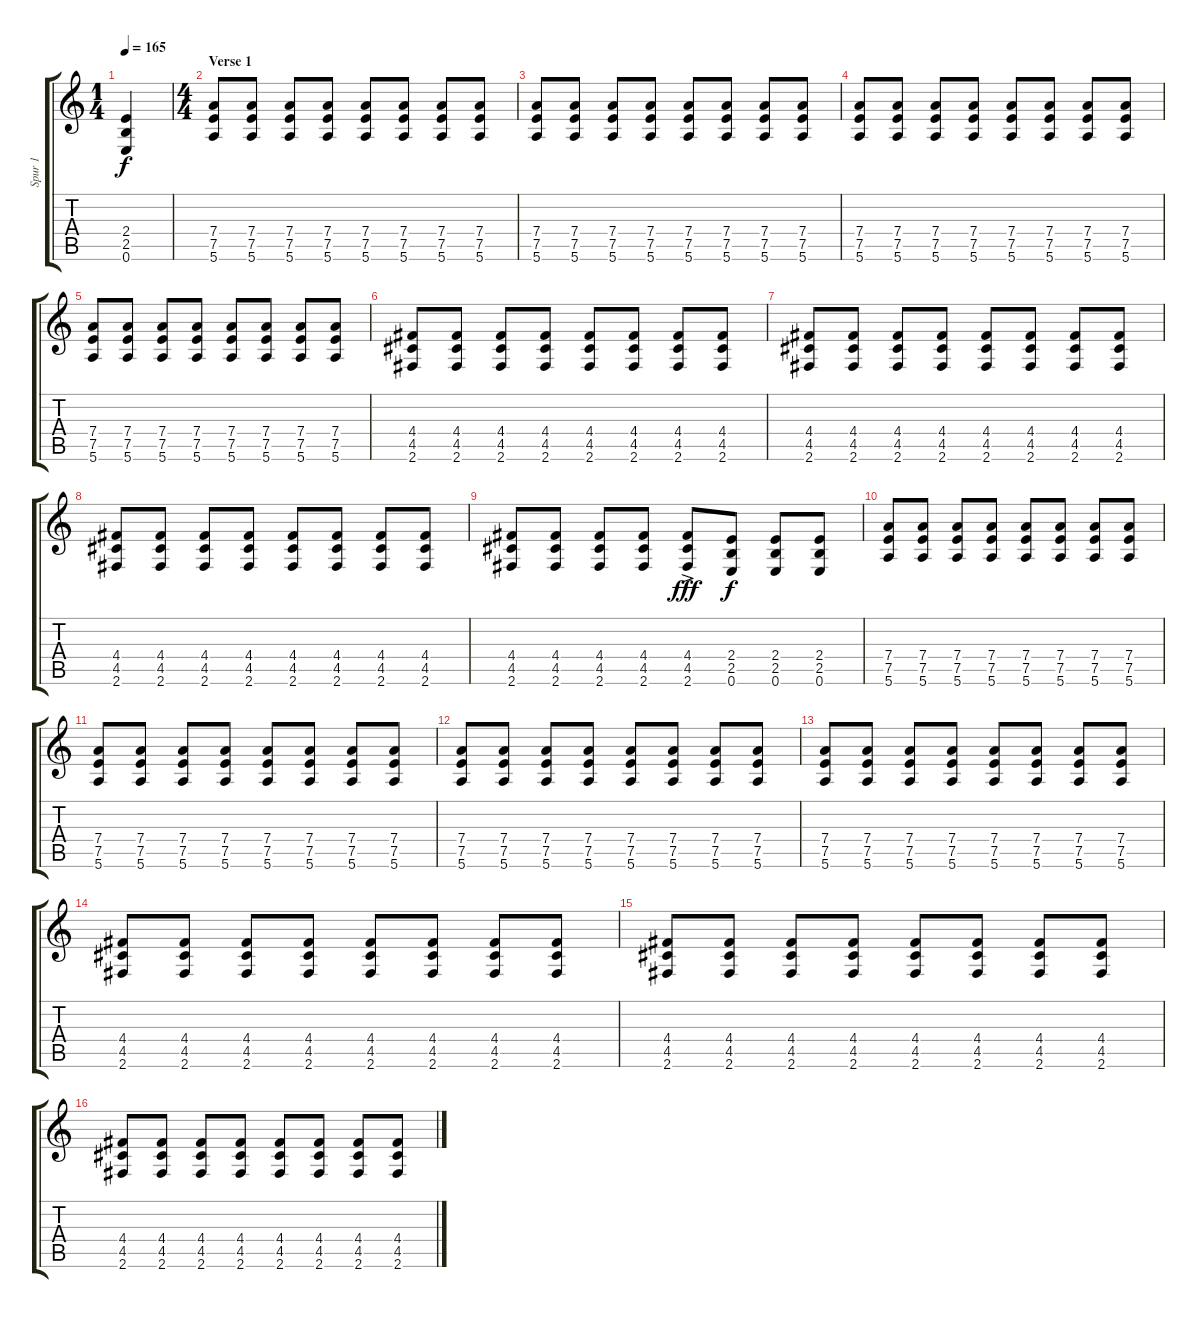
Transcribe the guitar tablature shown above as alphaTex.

\track ("Spur 1" "Spur 1") {instrument distortionguitar}
\staff {score tabs}
\tuning (E4 B3 G3 D3 A2 E2) {hide}
\ts (1 4)
\tempo 165
\clef g2
\ks c
(2.4 2.5 0.6).4{dy f instrument distortionguitar} |
\ts (4 4)
\section ("" "Verse 1")
(7.4 7.5 5.6).8 (7.4 7.5 5.6).8 (7.4 7.5 5.6).8 (7.4 7.5 5.6).8 (7.4 7.5 5.6).8 (7.4 7.5 5.6).8 (7.4 7.5 5.6).8 (7.4 7.5 5.6).8 |
(7.4 7.5 5.6).8 (7.4 7.5 5.6).8 (7.4 7.5 5.6).8 (7.4 7.5 5.6).8 (7.4 7.5 5.6).8 (7.4 7.5 5.6).8 (7.4 7.5 5.6).8 (7.4 7.5 5.6).8 |
(7.4 7.5 5.6).8 (7.4 7.5 5.6).8 (7.4 7.5 5.6).8 (7.4 7.5 5.6).8 (7.4 7.5 5.6).8 (7.4 7.5 5.6).8 (7.4 7.5 5.6).8 (7.4 7.5 5.6).8 |
(7.4 7.5 5.6).8 (7.4 7.5 5.6).8 (7.4 7.5 5.6).8 (7.4 7.5 5.6).8 (7.4 7.5 5.6).8 (7.4 7.5 5.6).8 (7.4 7.5 5.6).8 (7.4 7.5 5.6).8 |
(4.4 4.5 2.6).8 (4.4 4.5 2.6).8 (4.4 4.5 2.6).8 (4.4 4.5 2.6).8 (4.4 4.5 2.6).8 (4.4 4.5 2.6).8 (4.4 4.5 2.6).8 (4.4 4.5 2.6).8 |
(4.4 4.5 2.6).8 (4.4 4.5 2.6).8 (4.4 4.5 2.6).8 (4.4 4.5 2.6).8 (4.4 4.5 2.6).8 (4.4 4.5 2.6).8 (4.4 4.5 2.6).8 (4.4 4.5 2.6).8 |
(4.4 4.5 2.6).8 (4.4 4.5 2.6).8 (4.4 4.5 2.6).8 (4.4 4.5 2.6).8 (4.4 4.5 2.6).8 (4.4 4.5 2.6).8 (4.4 4.5 2.6).8 (4.4 4.5 2.6).8 |
(4.4 4.5 2.6).8 (4.4 4.5 2.6).8 (4.4 4.5 2.6).8 (4.4 4.5 2.6).8 (4.4 4.5 2.6{ac}).8{dy fff} (2.4 2.5 0.6).8{dy f} (2.4 2.5 0.6).8 (2.4 2.5 0.6).8 |
(7.4 7.5 5.6).8 (7.4 7.5 5.6).8 (7.4 7.5 5.6).8 (7.4 7.5 5.6).8 (7.4 7.5 5.6).8 (7.4 7.5 5.6).8 (7.4 7.5 5.6).8 (7.4 7.5 5.6).8 |
(7.4 7.5 5.6).8 (7.4 7.5 5.6).8 (7.4 7.5 5.6).8 (7.4 7.5 5.6).8 (7.4 7.5 5.6).8 (7.4 7.5 5.6).8 (7.4 7.5 5.6).8 (7.4 7.5 5.6).8 |
(7.4 7.5 5.6).8 (7.4 7.5 5.6).8 (7.4 7.5 5.6).8 (7.4 7.5 5.6).8 (7.4 7.5 5.6).8 (7.4 7.5 5.6).8 (7.4 7.5 5.6).8 (7.4 7.5 5.6).8 |
(7.4 7.5 5.6).8 (7.4 7.5 5.6).8 (7.4 7.5 5.6).8 (7.4 7.5 5.6).8 (7.4 7.5 5.6).8 (7.4 7.5 5.6).8 (7.4 7.5 5.6).8 (7.4 7.5 5.6).8 |
(4.4 4.5 2.6).8 (4.4 4.5 2.6).8 (4.4 4.5 2.6).8 (4.4 4.5 2.6).8 (4.4 4.5 2.6).8 (4.4 4.5 2.6).8 (4.4 4.5 2.6).8 (4.4 4.5 2.6).8 |
(4.4 4.5 2.6).8 (4.4 4.5 2.6).8 (4.4 4.5 2.6).8 (4.4 4.5 2.6).8 (4.4 4.5 2.6).8 (4.4 4.5 2.6).8 (4.4 4.5 2.6).8 (4.4 4.5 2.6).8 |
(4.4 4.5 2.6).8 (4.4 4.5 2.6).8 (4.4 4.5 2.6).8 (4.4 4.5 2.6).8 (4.4 4.5 2.6).8 (4.4 4.5 2.6).8 (4.4 4.5 2.6).8 (4.4 4.5 2.6).8
